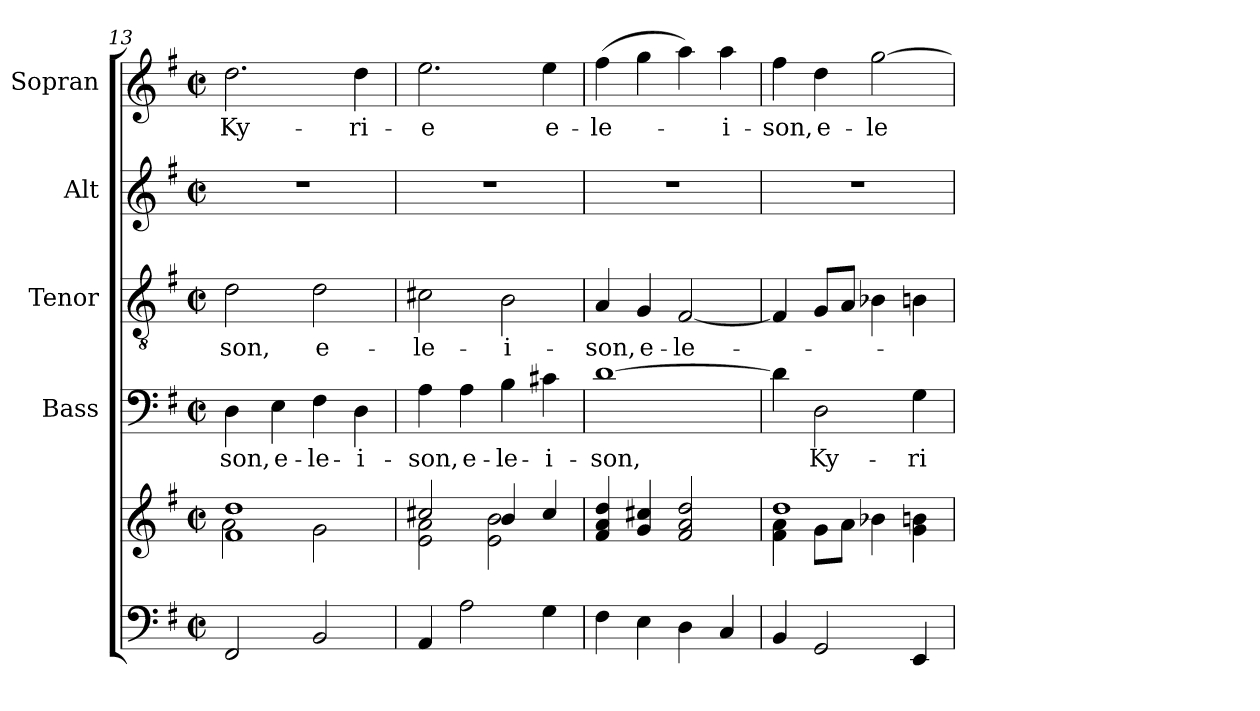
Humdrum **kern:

**kern	**kern	**kern	**text	**kern	**text	**kern	**kern	**text
*part5	*part5	*part4	*part4	*part3	*part3	*part2	*part1	*part1
*staff6	*staff5	*staff4	*staff4	*staff3	*staff3	*staff2	*staff1	*staff1
*	*	*I"Bass	*	*I"Tenor	*	*I"Alt	*I"Sopran	*
*	*	*I'B.	*	*I'T.	*	*I'A.	*I'S.	*
!!LO:PB:g=z
*clefF4	*clefG2	*clefF4	*	*clefGv2	*	*clefG2	*clefG2	*
*k[f#]	*k[f#]	*k[f#]	*	*k[f#]	*	*k[f#]	*k[f#]	*
*G:	*G:	*G:	*	*G:	*	*G:	*G:	*
*M2/2	*M2/2	*M2/2	*	*M2/2	*	*M2/2	*M2/2	*
*met(c|)	*met(c|)	*met(c|)	*	*met(c|)	*	*met(c|)	*met(c|)	*
=13	=13	=13	=13	=13	=13	=13	=13	=13
*	*^	*	*	*	*	*	*	*
!	!	!	!	!LO:LY:b	!	!LO:LY:b	!	!	!LO:LY:b
2FF#/	1f# 1dd	2a\	4D\	-son,	2d\	-son,	1r	2.dd\	Ky-
!	!	!	!	!LO:LY:b	!	!	!	!	!
.	.	.	4E\	e-	.	.	.	.	.
!	!	!	!	!LO:LY:b	!	!LO:LY:b	!	!	!
2BB/	.	2g\	4F#\	-le-	2d\	e-	.	.	.
!	!	!	!	!LO:LY:b	!	!	!	!	!LO:LY:b
.	.	.	4D\	-i-	.	.	.	4dd\	-ri-
=14	=14	=14	=14	=14	=14	=14	=14	=14	=14
!	!	!	!	!LO:LY:b	!	!LO:LY:b	!	!	!LO:LY:b
4AA/	2cc#X/	2e\ 2a\	4A\	-son,	2c#X\	-le-	1r	2.ee\	-e
!	!	!	!	!LO:LY:b	!	!	!	!	!
2A\	.	.	4A\	e-	.	.	.	.	.
!	!	!	!	!LO:LY:b	!	!LO:LY:b	!	!	!
.	4b/	2e\ 2b\	4B\	-le-	2B\	-i-	.	.	.
!	!	!	!	!LO:LY:b	!	!	!	!	!LO:LY:b
4G\	4cc#/	.	4c#X\	-i-	.	.	.	4ee\	e-
*	*v	*v	*	*	*	*	*	*	*
=15	=15	=15	=15	=15	=15	=15	=15	=15
!	!	!	!LO:LY:b	!	!LO:LY:b	!	!	!LO:LY:b
4F#\	4f#/ 4a/ 4dd/	[1d	-son,	4A/	-son,	1r	(>4ff#\	-le-
!	!	!	!	!	!LO:LY:b	!	!	!
4E\	4g/ 4cc#X/	.	.	4G/	e-	.	4gg\	.
!	!	!	!	!	!LO:LY:b	!	!	!
4D\	2f#/ 2a/ 2dd/	.	.	[2F#/	-le-	.	4aa\)	.
!	!	!	!	!	!	!	!	!LO:LY:b
4C/	.	.	.	.	.	.	4aa\	-i-
=16	=16	=16	=16	=16	=16	=16	=16	=16
*	*^	*	*	*	*	*	*	*
!	!	!	!	!	!	!	!	!	!LO:LY:b
4BB/	1dd	4f#\ 4a\	4d\]	.	4F#/]	.	1r	4ff#\	-son,
!	!	!	!	!LO:LY:b	!	!	!	!	!LO:LY:b
2GG/	.	8g\L	2D\	Ky-	8G/L	.	.	4dd\	e-
.	.	8a\J	.	.	8A/J	.	.	.	.
!	!	!	!	!	!	!	!	!	!LO:LY:b
.	.	4b-X\	.	.	4B-X\	.	.	[2gg\	-le-
!	!	!	!	!LO:LY:b	!	!	!	!	!
4EE/	.	4g\ 4bn\	4G\	-ri-	4Bn\	.	.	.	.
*	*v	*v	*	*	*	*	*	*	*
=	=	=	=	=	=	=	=	=
*-	*-	*-	*-	*-	*-	*-	*-	*-
